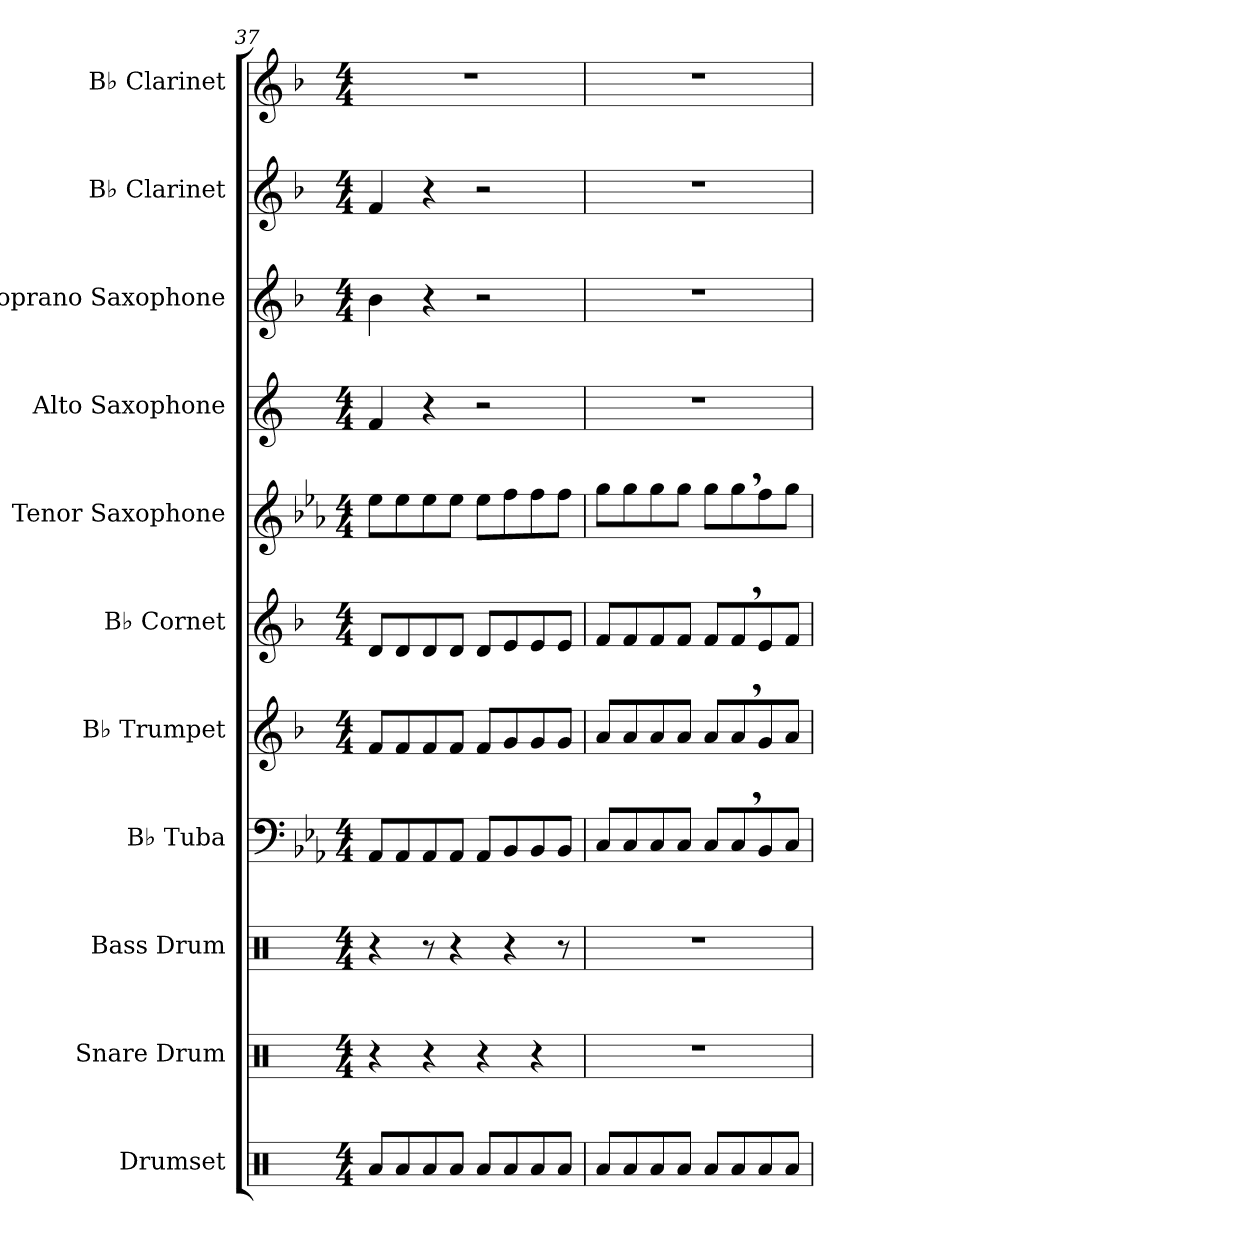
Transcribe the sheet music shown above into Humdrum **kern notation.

**kern	**kern	**kern	**kern	**kern	**kern	**kern	**kern	**kern	**kern	**kern
*part11	*part10	*part9	*part8	*part7	*part6	*part5	*part4	*part3	*part2	*part1
*staff11	*staff10	*staff9	*staff8	*staff7	*staff6	*staff5	*staff4	*staff3	*staff2	*staff1
*I"Drumset	*I"Snare Drum	*I"Bass Drum	*I"B♭ Tuba	*I"B♭ Trumpet	*I"B♭ Cornet	*I"Tenor Saxophone	*I"Alto Saxophone	*I"Soprano Saxophone	*I"B♭ Clarinet	*I"B♭ Clarinet
*I'Drs.	*I'Sn. Dr.	*I'B. Dr.	*I'B♭ Tu.	*I'B♭ Tpt.	*I'B♭ Cnt.	*I'T. Sax.	*I'A. Sax.	*I'S. Sax.	*I'B♭ Cl.	*I'B♭ Cl.
*clefX	*clefX	*clefX	*clefF4	*clefG2	*clefG2	*clefG2	*clefG2	*clefG2	*clefG2	*clefG2
*	*	*	*	*ITrd1c2	*ITrd1c2	*ITrd8c14	*ITrd5c9	*ITrd1c2	*ITrd1c2	*ITrd1c2
*k[]	*k[]	*k[]	*k[b-e-a-]	*k[b-e-a-]	*k[b-e-a-]	*k[b-e-a-]	*k[b-e-a-]	*k[b-e-a-]	*k[b-e-a-]	*k[b-e-a-]
*M4/4	*M4/4	*M4/4	*M4/4	*M4/4	*M4/4	*M4/4	*M4/4	*M4/4	*M4/4	*M4/4
=37	=37	=37	=37	=37	=37	=37	=37	=37	=37	=37
8Ra/L	4r	4r	8AA-/L	8e-/L	8c/L	8e-\L	4A-/	4a-\	4e-/	1r
8Ra/	.	.	8AA-/	8e-/	8c/	8e-\	.	.	.	.
8Ra/	4r	8r	8AA-/	8e-/	8c/	8e-\	4r	4r	4r	.
8Ra/J	.	4r	8AA-/J	8e-/J	8c/J	8e-\J	.	.	.	.
8Ra/L	4r	.	8AA-/L	8e-/L	8c/L	8e-\L	2r	2r	2r	.
8Ra/	.	4r	8BB-/	8f/	8d/	8f\	.	.	.	.
8Ra/	4r	.	8BB-/	8f/	8d/	8f\	.	.	.	.
8Ra/J	.	8r	8BB-/J	8f/J	8d/J	8f\J	.	.	.	.
=38	=38	=38	=38	=38	=38	=38	=38	=38	=38	=38
8Ra/L	1r	1r	8C/L	8g/L	8e-/L	8g\L	1r	1r	1r	1r
8Ra/	.	.	8C/	8g/	8e-/	8g\	.	.	.	.
8Ra/	.	.	8C/	8g/	8e-/	8g\	.	.	.	.
8Ra/J	.	.	8C/J	8g/J	8e-/J	8g\J	.	.	.	.
8Ra/L	.	.	8C/L	8g/L	8e-/L	8g\L	.	.	.	.
8Ra/	.	.	8C,/	8g,/	8e-,/	8g,\	.	.	.	.
8Ra/	.	.	8BB-/	8f/	8d/	8f\	.	.	.	.
8Ra/J	.	.	8C/J	8g/J	8e-/J	8g\J	.	.	.	.
=	=	=	=	=	=	=	=	=	=	=
*-	*-	*-	*-	*-	*-	*-	*-	*-	*-	*-
